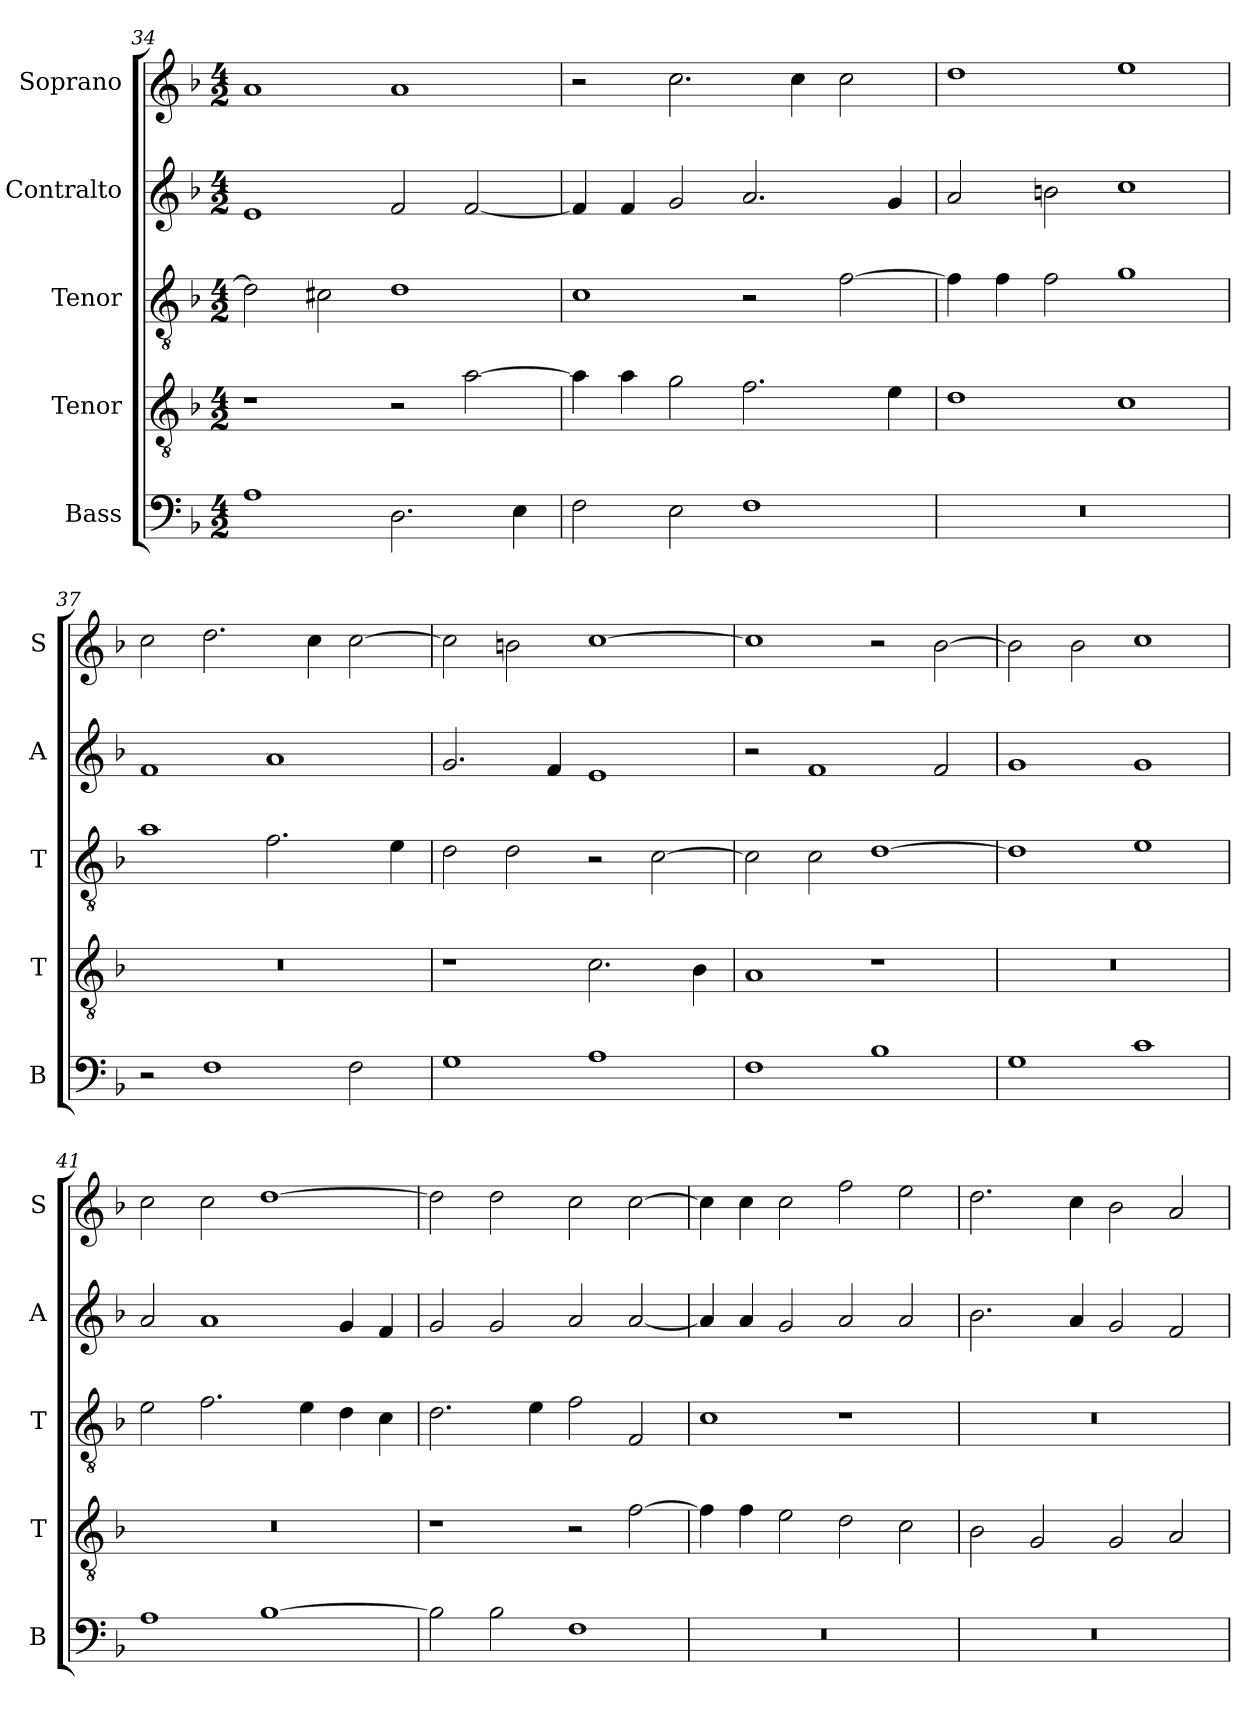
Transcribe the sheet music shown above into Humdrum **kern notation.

**kern	**kern	**kern	**kern	**kern
*part5	*part4	*part3	*part2	*part1
*staff5	*staff4	*staff3	*staff2	*staff1
*I"Bass	*I"Tenor	*I"Tenor	*I"Contralto	*I"Soprano
*I'B	*I'T	*I'T	*I'A	*I'S
*clefF4	*clefGv2	*clefGv2	*clefG2	*clefG2
*k[b-]	*k[b-]	*k[b-]	*k[b-]	*k[b-]
*F:ion	*F:ion	*F:ion	*F:ion	*F:ion
*M4/2	*M4/2	*M4/2	*M4/2	*M4/2
=34	=34	=34	=34	=34
1A	1r	2d]	1e	1a
.	.	2c#X	.	.
2.D	2r	1d	2f	1a
.	[2a	.	[2f	.
4E	.	.	.	.
=35	=35	=35	=35	=35
2F	4a]	1c	4f]	2r
.	4a	.	4f	.
2E	2g	.	2g	2.cc
1F	2.f	2r	2.a	.
.	.	.	.	4cc
.	.	[2f	.	2cc
.	4e	.	4g	.
=36	=36	=36	=36	=36
0r	1d	4f]	2a	1dd
.	.	4f	.	.
.	.	2f	2bn	.
.	1c	1g	1cc	1ee
=37	=37	=37	=37	=37
2r	0r	1a	1f	2cc
1F	.	.	.	2.dd
.	.	2.f	1a	.
.	.	.	.	4cc
2F	.	.	.	[2cc
.	.	4e	.	.
=38	=38	=38	=38	=38
1G	1r	2d	2.g	2cc]
.	.	2d	.	2bn
.	.	.	4f	.
1A	2.c	2r	1e	[1cc
.	.	[2c	.	.
.	4B-	.	.	.
=39	=39	=39	=39	=39
1F	1A	2c]	2r	1cc]
.	.	2c	1f	.
1B-	1r	[1d	.	2r
.	.	.	2f	[2b-
=40	=40	=40	=40	=40
1G	0r	1d]	1g	2b-]
.	.	.	.	2b-
1c	.	1e	1g	1cc
=41	=41	=41	=41	=41
1A	0r	2e	2a	2cc
.	.	2.f	1a	2cc
[1B-	.	.	.	[1dd
.	.	4e	.	.
.	.	4d	4g	.
.	.	4c	4f	.
=42	=42	=42	=42	=42
2B-]	1r	2.d	2g	2dd]
2B-	.	.	2g	2dd
.	.	4e	.	.
1F	2r	2f	2a	2cc
.	[2f	2F	[2a	[2cc
=43	=43	=43	=43	=43
0r	4f]	1c	4a]	4cc]
.	4f	.	4a	4cc
.	2e	.	2g	2cc
.	2d	1r	2a	2ff
.	2c	.	2a	2ee
=44	=44	=44	=44	=44
0r	2B-	0r	2.b-	2.dd
.	2G	.	.	.
.	.	.	4a	4cc
.	2G	.	2g	2b-
.	2A	.	2f	2a
=	=	=	=	=
*-	*-	*-	*-	*-
